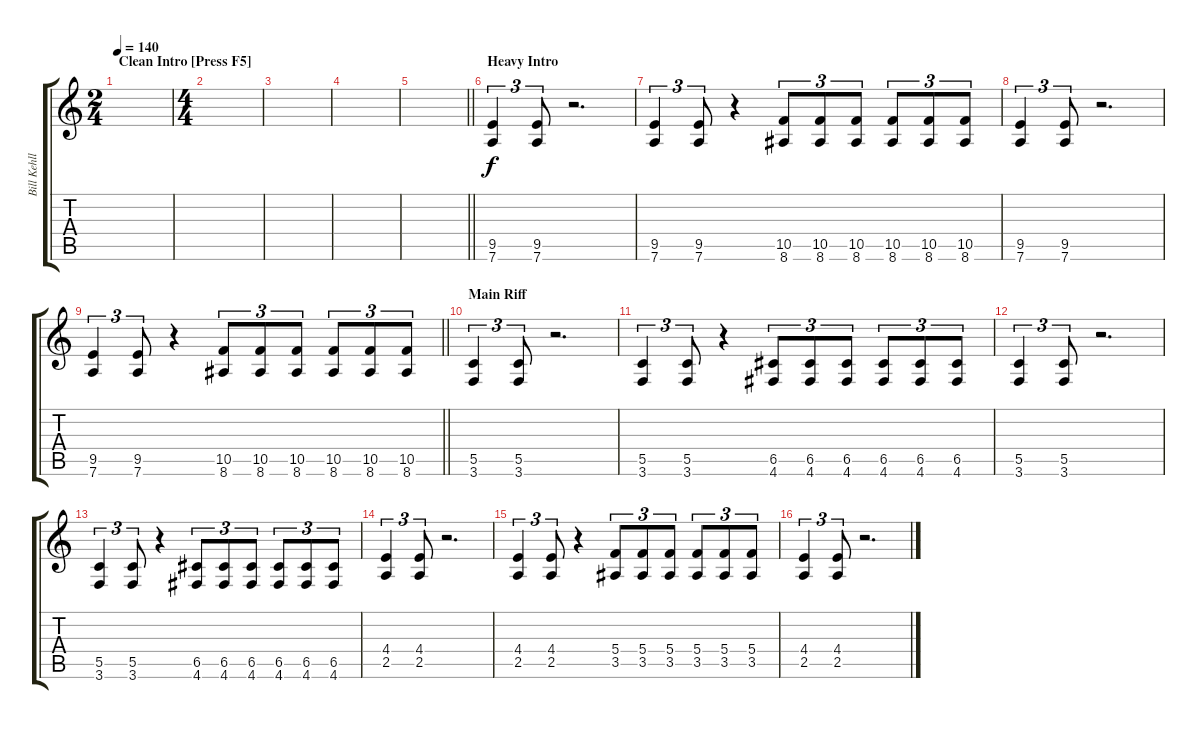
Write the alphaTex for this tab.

\track ("Bill Kehlliher" "Bill Kehll") {instrument distortionguitar}
\staff {score tabs}
\tuning (D4 A3 F3 C3 G2 D2) {hide}
\ts (2 4)
\section ("" "Clean Intro [Press F5]")
\tempo 140
\clef g2
\ks c
|
\ts (4 4)
|
|
|
\barLineRight lightlight
|
\section ("" "Heavy Intro")
(9.5 7.6).4{tu (3 2)} (9.5 7.6).8{tu (3 2)} r.2{d} |
(9.5 7.6).4{tu (3 2)} (9.5 7.6).8{tu (3 2)} r.4 (10.5 8.6).8{tu (3 2)} (10.5 8.6).8{tu (3 2)} (10.5 8.6).8{tu (3 2)} (10.5 8.6).8{tu (3 2)} (10.5 8.6).8{tu (3 2)} (10.5 8.6).8{tu (3 2)} |
(9.5 7.6).4{tu (3 2)} (9.5 7.6).8{tu (3 2)} r.2{d} |
\barLineRight lightlight
(9.5 7.6).4{tu (3 2)} (9.5 7.6).8{tu (3 2)} r.4 (10.5 8.6).8{tu (3 2)} (10.5 8.6).8{tu (3 2)} (10.5 8.6).8{tu (3 2)} (10.5 8.6).8{tu (3 2)} (10.5 8.6).8{tu (3 2)} (10.5 8.6).8{tu (3 2)} |
\section ("" "Main Riff")
(5.5 3.6).4{tu (3 2)} (5.5 3.6).8{tu (3 2)} r.2{d} |
(5.5 3.6).4{tu (3 2)} (5.5 3.6).8{tu (3 2)} r.4 (6.5 4.6).8{tu (3 2)} (6.5 4.6).8{tu (3 2)} (6.5 4.6).8{tu (3 2)} (6.5 4.6).8{tu (3 2)} (6.5 4.6).8{tu (3 2)} (6.5 4.6).8{tu (3 2)} |
(5.5 3.6).4{tu (3 2)} (5.5 3.6).8{tu (3 2)} r.2{d} |
(5.5 3.6).4{tu (3 2)} (5.5 3.6).8{tu (3 2)} r.4 (6.5 4.6).8{tu (3 2)} (6.5 4.6).8{tu (3 2)} (6.5 4.6).8{tu (3 2)} (6.5 4.6).8{tu (3 2)} (6.5 4.6).8{tu (3 2)} (6.5 4.6).8{tu (3 2)} |
(4.4 2.5).4{tu (3 2)} (4.4 2.5).8{tu (3 2)} r.2{d} |
(4.4 2.5).4{tu (3 2)} (4.4 2.5).8{tu (3 2)} r.4 (5.4 3.5).8{tu (3 2)} (5.4 3.5).8{tu (3 2)} (5.4 3.5).8{tu (3 2)} (5.4 3.5).8{tu (3 2)} (5.4 3.5).8{tu (3 2)} (5.4 3.5).8{tu (3 2)} |
(4.4 2.5).4{tu (3 2)} (4.4 2.5).8{tu (3 2)} r.2{d}
